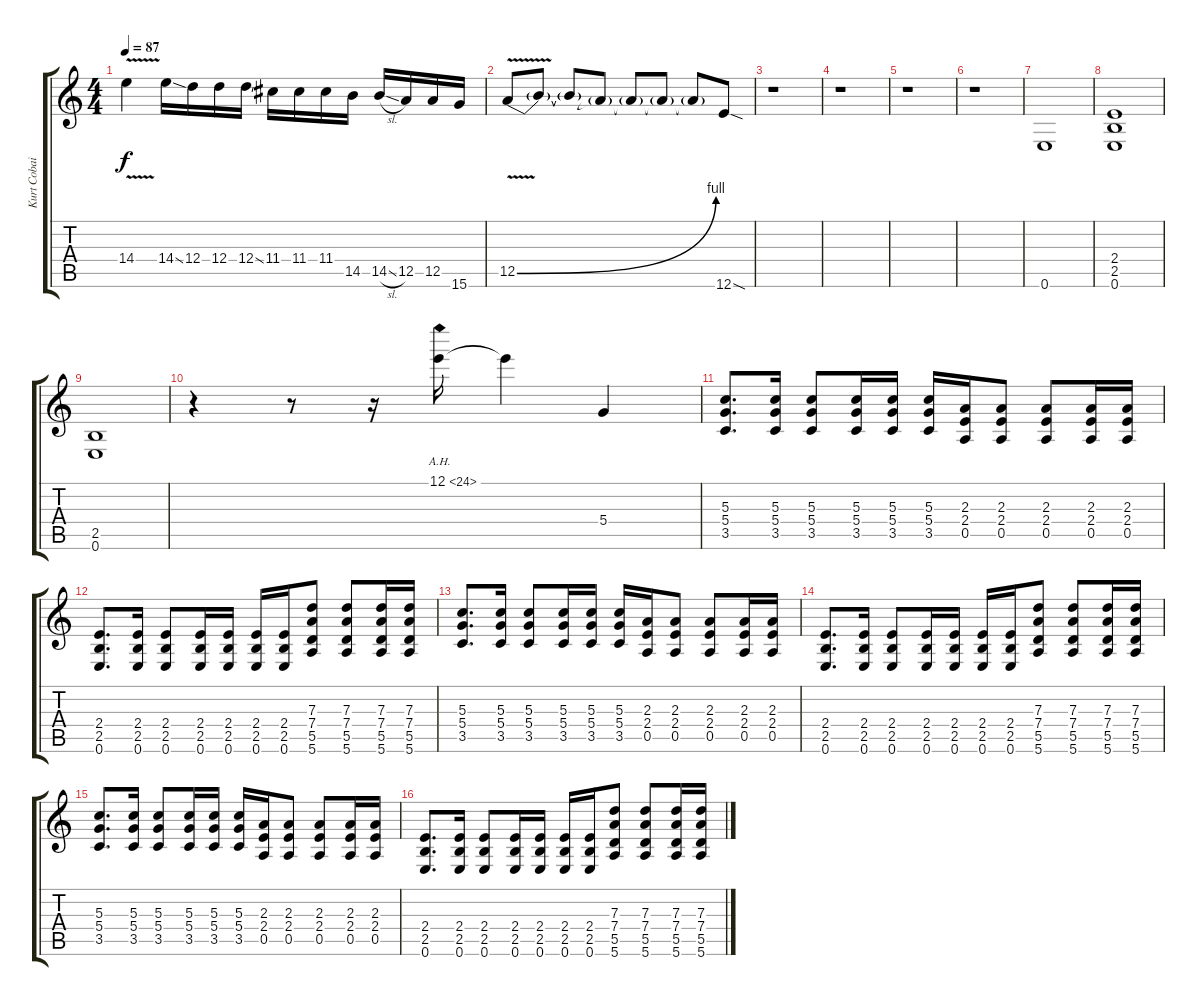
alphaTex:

\track ("Kurt Cobain" "Kurt Cobai") {instrument distortionguitar}
\staff {score tabs}
\tuning (E4 B3 G3 D3 A2 E2) {hide}
\ts (4 4)
\tempo 87
\clef g2
\ks c
14.4{v}.4{dy f} 14.4{ss}.16 12.4.16 12.4.16 12.4{ss}.16 11.4.16 11.4.16 11.4.16 14.5.16 14.5{sl}.16 12.5.16 12.5.16 15.6.16 |
12.5{be (bend 0 0 60 4) v}.8 12.5{t}.8 12.5{t}.8 12.5{t}.8 12.5{t}.8 12.5{t}.8 12.5{t}.8 12.6{sod}.8 |
r.1 |
r.1 |
r.1 |
r.1 |
0.6.1{volume 11 instrument electricguitarclean} |
(2.4 2.5 0.6).1 |
(2.5 0.6).1 |
r.4{volume 14 instrument distortionguitar} r.8 r.16 12.1{ah 12}.16 12.1{t}.4 5.4.4 |
(5.3 5.4 3.5).8{d} (5.3 5.4 3.5).16 (5.3 5.4 3.5).8 (5.3 5.4 3.5).16 (5.3 5.4 3.5).16 (5.3 5.4 3.5).16 (2.3 2.4 0.5).16 (2.3 2.4 0.5).8 (2.3 2.4 0.5).8 (2.3 2.4 0.5).16 (2.3 2.4 0.5).16 |
(2.4 2.5 0.6).8{d} (2.4 2.5 0.6).16 (2.4 2.5 0.6).8 (2.4 2.5 0.6).16 (2.4 2.5 0.6).16 (2.4 2.5 0.6).16 (2.4 2.5 0.6).16 (7.3 7.4 5.5 5.6).8 (7.3 7.4 5.5 5.6).8 (7.3 7.4 5.5 5.6).16 (7.3 7.4 5.5 5.6).16 |
(5.3 5.4 3.5).8{d} (5.3 5.4 3.5).16 (5.3 5.4 3.5).8 (5.3 5.4 3.5).16 (5.3 5.4 3.5).16 (5.3 5.4 3.5).16 (2.3 2.4 0.5).16 (2.3 2.4 0.5).8 (2.3 2.4 0.5).8 (2.3 2.4 0.5).16 (2.3 2.4 0.5).16 |
(2.4 2.5 0.6).8{d} (2.4 2.5 0.6).16 (2.4 2.5 0.6).8 (2.4 2.5 0.6).16 (2.4 2.5 0.6).16 (2.4 2.5 0.6).16 (2.4 2.5 0.6).16 (7.3 7.4 5.5 5.6).8 (7.3 7.4 5.5 5.6).8 (7.3 7.4 5.5 5.6).16 (7.3 7.4 5.5 5.6).16 |
(5.3 5.4 3.5).8{d} (5.3 5.4 3.5).16 (5.3 5.4 3.5).8 (5.3 5.4 3.5).16 (5.3 5.4 3.5).16 (5.3 5.4 3.5).16 (2.3 2.4 0.5).16 (2.3 2.4 0.5).8 (2.3 2.4 0.5).8 (2.3 2.4 0.5).16 (2.3 2.4 0.5).16 |
(2.4 2.5 0.6).8{d} (2.4 2.5 0.6).16 (2.4 2.5 0.6).8 (2.4 2.5 0.6).16 (2.4 2.5 0.6).16 (2.4 2.5 0.6).16 (2.4 2.5 0.6).16 (7.3 7.4 5.5 5.6).8 (7.3 7.4 5.5 5.6).8 (7.3 7.4 5.5 5.6).16 (7.3 7.4 5.5 5.6).16
